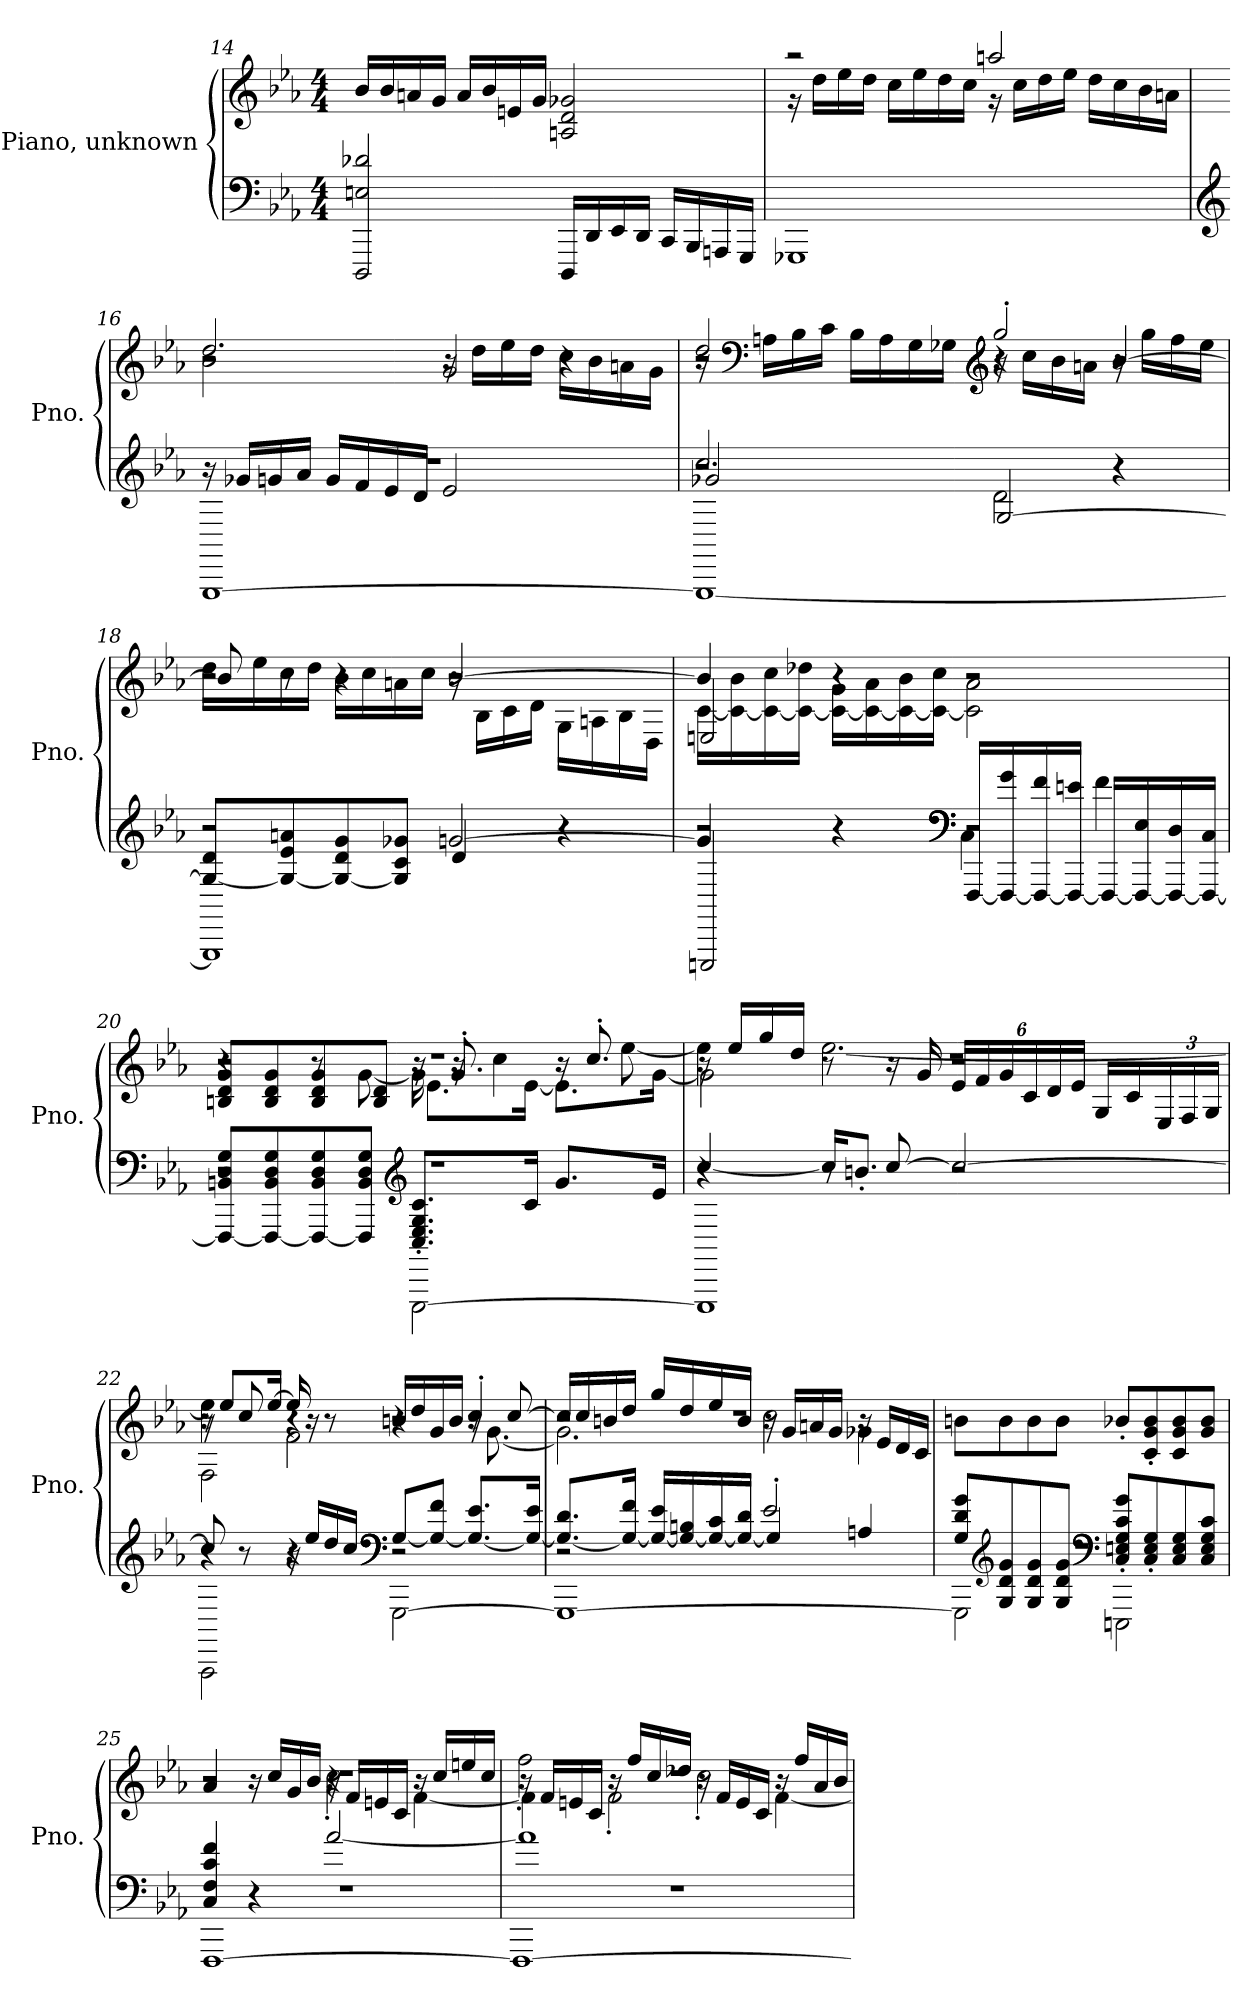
**kern	**kern
*part1	*part1
*staff2	*staff1
*I"Piano, unknown	*
*I'Pno.	*
!!LO:LB:g=z
*clefF4	*clefG2
*k[b-e-a-]	*k[b-e-a-]
*M4/4	*M4/4
=14	=14
2DDD/ 2En/ 2d-X/	16b-/LL
.	16b-/
.	16an/
.	16g/JJ
.	16a/LL
.	16b-/
.	16en/
.	16g/JJ
16DDD/LL	2An/ 2d/ 2g-X/
16DD/	.
16EE-/	.
16DD/JJ	.
16CC/LL	.
16BBB-/	.
16AAAn/	.
16GGG/JJ	.
=15	=15
*	*^
1GGG-X	2r	16r
.	.	16dd\LL
.	.	16ee-\
.	.	16dd\JJ
.	.	16cc\LL
.	.	16ee-\
.	.	16dd\
.	.	16cc\JJ
.	2aan/	16r
.	.	16cc\LL
.	.	16dd\
.	.	16ee-\JJ
.	.	16dd\LL
.	.	16cc\
.	.	16b-\
.	.	16an\JJ
*	*v	*v
!!LO:LB:g=z
=16	=16
*clefG2	*
*^	*^
*	*^	*	*^
1r	16r	[1GGG	2.dd/	2b-\	2r
.	16g-X/LL	.	.	.	.
.	16gn/	.	.	.	.
.	16a-/JJ	.	.	.	.
.	16g/LL	.	.	.	.
.	16f/	.	.	.	.
.	16e-/	.	.	.	.
.	16d/JJ	.	.	.	.
.	2e-/	.	.	16r	2g/
.	.	.	.	16dd\LL	.
.	.	.	.	16ee-\	.
.	.	.	.	16dd\JJ	.
.	.	.	4r	16cc\LL	.
.	.	.	.	16b-\	.
.	.	.	.	16an\	.
.	.	.	.	16g\JJ	.
=17	=17	=17	=17	=17	=17
*	*	*^	*	*	*
2.cc/	2r	2g-X/	1GGG_	2dd/	16r	2r
*	*	*	*	*clefF4	*	*
.	.	.	.	.	16An\LL	.
.	.	.	.	.	16B-\	.
.	.	.	.	.	16c\JJ	.
.	.	.	.	.	16B-\LL	.
.	.	.	.	.	16A\	.
.	.	.	.	.	16G\	.
.	.	.	.	.	16G-X\JJ	.
*	*	*	*	*clefG2	*	*
.	2d\	[2G/	.	2gg'/	16r	4r
.	.	.	.	.	16cc\LL	.
.	.	.	.	.	16b-\	.
.	.	.	.	.	16an\JJ	.
4r	.	.	.	.	16r	[4b-/
.	.	.	.	.	16gg\LL	.
.	.	.	.	.	16ff\	.
.	.	.	.	.	16ee-\JJ	.
*	*	*v	*v	*	*	*
!!LO:LB:g=z	!!	!!
=18	=18	=18	=18	=18	=18
2r	8G/_ 8d/L	1GGG]	2r	16dd\LL	8b-/]
.	.	.	.	16ee-\	.
.	8G/_ 8e-/ 8an/	.	.	16cc\	8r
.	.	.	.	16dd\JJ	.
.	8G/_ 8d/ 8g/	.	.	16b-\LL	4r
.	.	.	.	16cc\	.
.	8G/] 8c/ 8g-X/J	.	.	16an\	.
.	.	.	.	16cc\JJ	.
[2gn/	4d/	.	[2b-/	16r	2r
.	.	.	.	16B-\LL	.
.	.	.	.	16c\	.
.	.	.	.	16d\JJ	.
.	4r	.	.	16G\LL	.
.	.	.	.	16An\	.
.	.	.	.	16B-\	.
.	.	.	.	16D\JJ	.
!!LO:LB:g=z	!!	!!
=19	=19	=19	=19	=19	=19
4g/]	2EEEn/	2r	4b-/]	[16c\LL	2En/
.	.	.	.	16c\_ 16b-\	.
.	.	.	.	16c\_ 16cc\	.
.	.	.	.	16c\_ 16dd-X\JJ	.
4r	.	.	4r	16c\_ 16g\LL	.
.	.	.	.	16c\_ 16a-\	.
.	.	.	.	16c\_ 16b-\	.
.	.	.	.	16c\_ 16cc\JJ	.
*clefF4	*	*	*	*	*
2r	[16FFF/LL	4C\	2r	2c\] 2a-\	2r
.	16FFF/_ 16g/	.	.	.	.
.	16FFF/_ 16f/	.	.	.	.
.	16FFF/_ 16en/JJ	.	.	.	.
.	16FFF/LL_	4f\	.	.	.
.	16FFF/_ 16E-/	.	.	.	.
.	16FFF/_ 16D/	.	.	.	.
.	16FFF/_ 16C/JJ	.	.	.	.
!!LO:PB:g=z
=20	=20	=20	=20	=20	=20
*	*	*	*	*	*^
1r	8FFF/_ 8BBn/ 8D/ 8G/L	2r	1r	4r	8Bn/ 8d/ 8g/L	2r
.	8FFF/_ 8BB/ 8D/ 8G/	.	.	.	8B/ 8d/ 8g/	.
.	8FFF/_ 8BB/ 8D/ 8G/	.	.	8r	8B/ 8d/ 8g/	.
.	8FFF/] 8BB/ 8D/ 8G/J	.	.	[8g\	8B/ 8d/J	.
*clefG2	*	*	*	*	*	*
.	8.C/' 8.E-/' 8.G/' 8.c/'L	[2EEE-\	.	16g\]	16r	8.e-\L
.	.	.	.	16r	8.g'/	.
.	.	.	.	4cc\	.	.
.	16c/Jk	.	.	.	.	[16e-\Jk
.	8.g/L	.	.	.	16r	8.e-\L]
.	.	.	.	.	8.cc'/	.
.	.	.	.	[8ee-\	.	.
.	16e-/Jk	.	.	.	.	[16g\Jk
=21	=21	=21	=21	=21	=21	=21
4r	[4cc/	1EEE-]	1r	4ee-\]	16r	2g\]
.	.	.	.	.	16ee-/LL	.
.	.	.	.	.	16gg/	.
.	.	.	.	.	16dd/JJ	.
8r	16cc/KL]	.	.	[2.ee-\	8r	.
.	8.bn'/J	.	.	.	.	.
[8cc/	.	.	.	.	16r	.
.	.	.	.	.	16g/	.
*	*	*	*	*	*Xbrackettup	*
2cc/_	2r	.	.	.	24e-/LL	2r
.	.	.	.	.	24f/	.
.	.	.	.	.	24g/	.
.	.	.	.	.	24c/	.
.	.	.	.	.	24d/	.
.	.	.	.	.	24e-/JJ	.
.	.	.	.	.	16G/LL	.
.	.	.	.	.	16c/	.
.	.	.	.	.	24E-/	.
.	.	.	.	.	24F/	.
.	.	.	.	.	24G/JJ	.
!!LO:LB:g=z	!!	!!	!!
=22	=22	=22	=22	=22	=22	=22
8cc/]	4r	2AAA-\	16r	4ee-\]	8r	2F\
.	.	.	8ee-/L	.	.	.
8r	.	.	.	.	8cc/	.
.	.	.	[16ee-/Jk	.	.	.
4r	16r	.	16ee-/]	2f\	4r	.
.	16ee-/LL	.	16r	.	.	.
.	16dd/	.	8r	.	.	.
.	16cc/JJ	.	.	.	.	.
*clefF4	*	*	*	*	*	*
2r	[8G/L	[2GGG\	4r	.	16bn/LL	2r
.	.	.	.	.	16dd/	.
.	8G/_ 8f/J	.	.	.	16g/	.
.	.	.	.	.	16b/JJ	.
.	8.G/_ 8.e-/L	.	4cc'/	16r	8r	.
.	.	.	.	[8.g\	.	.
.	.	.	.	.	[8cc/	.
.	16G/_ 16e-/Jk	.	.	.	.	.
=23	=23	=23	=23	=23	=23	=23
2r	8.G/_ 8.d/L	1GGG_	1r	2.g\]	16cc/LL]	2r
.	.	.	.	.	16cc/	.
.	.	.	.	.	16bn/	.
.	16G/_ 16f/Jk	.	.	.	16dd/JJ	.
.	16G/_ 16e-/LL	.	.	.	16gg/LL	.
.	16G/_ 16Bn/	.	.	.	16dd/	.
.	16G/_ 16c/	.	.	.	16ee-/	.
.	16G/_ 16d/JJ	.	.	.	16b/JJ	.
2e-'/	4G/]	.	.	.	16r	2cc\
.	.	.	.	.	16g/LL	.
.	.	.	.	.	16an/	.
.	.	.	.	.	16g/JJ	.
.	4An/	.	.	4g-X\	16r	.
.	.	.	.	.	16e-/LL	.
.	.	.	.	.	16d/	.
.	.	.	.	.	16c/JJ	.
*	*	*	*v	*v	*v	*v
!!LO:LB:g=z
=24	=24	=24	=24
1r	8G/ 8d/ 8g/L	2GGG\]	8bn\L
*clefG2	*	*	*
.	8G/ 8d/ 8g/	.	8b\
.	8G/ 8d/ 8g/	.	8b\
.	8G/ 8d/ 8g/J	.	8b\J
*clefF4	*	*	*
.	8C/' 8En/' 8G/' 8c/' 8g/'L	2EEEn\	8b-X'/L
.	8C/' 8E/' 8G/'	.	8c/' 8g/' 8b-/'
.	8C/ 8E/ 8G/	.	8c/ 8g/ 8b-/
.	8C/ 8E/ 8G/ 8c/J	.	8g/ 8b-/J
=25	=25	=25	=25
*	*	*	*^
*	*	*	*	*^
*	*	*	*	*	*^
1r	4C/ 4F/ 4c/ 4f/	[1FFF	1r	2r	4a-/	2r
.	4r	.	.	.	16r	.
.	.	.	.	.	16cc/LL	.
.	.	.	.	.	16g/	.
.	.	.	.	.	16b-/JJ	.
.	[2a-/	.	.	2cc'\	16r	4r
.	.	.	.	.	16f/LL	.
.	.	.	.	.	16en/	.
.	.	.	.	.	16c/JJ	.
.	.	.	.	.	16r	[4f\
.	.	.	.	.	16cc/LL	.
.	.	.	.	.	16een/	.
.	.	.	.	.	16cc/JJ	.
!!LO:LB:g=z	!!	!!	!!
=26	=26	=26	=26	=26	=26	=26
1r	1a-]	1FFF_	1r	2ff'\	16r	4f\]
.	.	.	.	.	16f/LL	.
.	.	.	.	.	16en/	.
.	.	.	.	.	16c/JJ	.
.	.	.	.	.	16r	2f'\
.	.	.	.	.	16ff/LL	.
.	.	.	.	.	16cc/	.
.	.	.	.	.	16dd-X/JJ	.
.	.	.	.	2cc'\	16r	.
.	.	.	.	.	16f/LL	.
.	.	.	.	.	16e/	.
.	.	.	.	.	16c/JJ	.
.	.	.	.	.	16r	[4f\
.	.	.	.	.	16ff/LL	.
.	.	.	.	.	16a-/	.
.	.	.	.	.	16b-/JJ	.
*v	*v	*v	*	*	*	*
*	*v	*v	*v	*v
=	=
*-	*-
